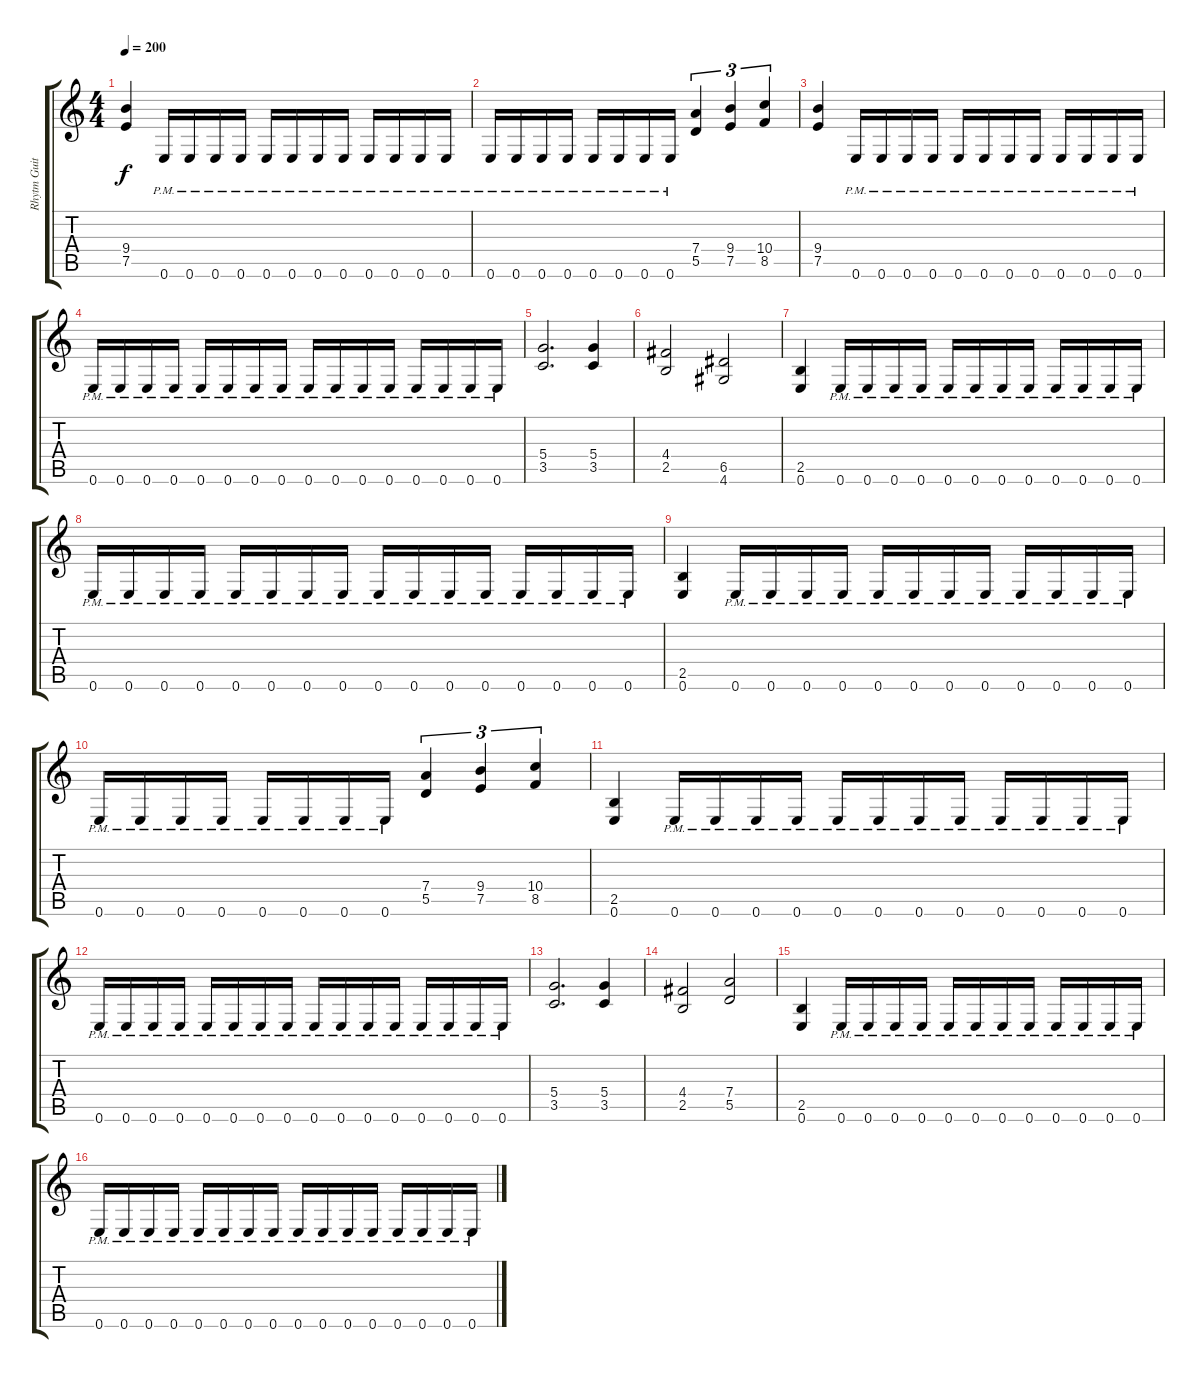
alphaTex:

\track ("Rhytm Guitar" "Rhytm Guit") {instrument distortionguitar}
\staff {score tabs}
\tuning (E4 B3 G3 D3 A2 E2) {hide}
\ts (4 4)
\tempo 200
\clef g2
\ks c
(9.4 7.5).4{dy f} 0.6{pm}.16 0.6{pm}.16 0.6{pm}.16 0.6{pm}.16 0.6{pm}.16 0.6{pm}.16 0.6{pm}.16 0.6{pm}.16 0.6{pm}.16 0.6{pm}.16 0.6{pm}.16 0.6{pm}.16 |
0.6{pm}.16 0.6{pm}.16 0.6{pm}.16 0.6{pm}.16 0.6{pm}.16 0.6{pm}.16 0.6{pm}.16 0.6{pm}.16 (7.4 5.5).4{tu (3 2)} (9.4 7.5).4{tu (3 2)} (10.4 8.5).4{tu (3 2)} |
(9.4 7.5).4 0.6{pm}.16 0.6{pm}.16 0.6{pm}.16 0.6{pm}.16 0.6{pm}.16 0.6{pm}.16 0.6{pm}.16 0.6{pm}.16 0.6{pm}.16 0.6{pm}.16 0.6{pm}.16 0.6{pm}.16 |
0.6{pm}.16 0.6{pm}.16 0.6{pm}.16 0.6{pm}.16 0.6{pm}.16 0.6{pm}.16 0.6{pm}.16 0.6{pm}.16 0.6{pm}.16 0.6{pm}.16 0.6{pm}.16 0.6{pm}.16 0.6{pm}.16 0.6{pm}.16 0.6{pm}.16 0.6{pm}.16 |
(5.4 3.5).2{d} (5.4 3.5).4 |
(4.4 2.5).2 (6.5 4.6).2 |
(2.5 0.6).4 0.6{pm}.16 0.6{pm}.16 0.6{pm}.16 0.6{pm}.16 0.6{pm}.16 0.6{pm}.16 0.6{pm}.16 0.6{pm}.16 0.6{pm}.16 0.6{pm}.16 0.6{pm}.16 0.6{pm}.16 |
0.6{pm}.16 0.6{pm}.16 0.6{pm}.16 0.6{pm}.16 0.6{pm}.16 0.6{pm}.16 0.6{pm}.16 0.6{pm}.16 0.6{pm}.16 0.6{pm}.16 0.6{pm}.16 0.6{pm}.16 0.6{pm}.16 0.6{pm}.16 0.6{pm}.16 0.6{pm}.16 |
(2.5 0.6).4 0.6{pm}.16 0.6{pm}.16 0.6{pm}.16 0.6{pm}.16 0.6{pm}.16 0.6{pm}.16 0.6{pm}.16 0.6{pm}.16 0.6{pm}.16 0.6{pm}.16 0.6{pm}.16 0.6{pm}.16 |
0.6{pm}.16 0.6{pm}.16 0.6{pm}.16 0.6{pm}.16 0.6{pm}.16 0.6{pm}.16 0.6{pm}.16 0.6{pm}.16 (7.4 5.5).4{tu (3 2)} (9.4 7.5).4{tu (3 2)} (10.4 8.5).4{tu (3 2)} |
(2.5 0.6).4 0.6{pm}.16 0.6{pm}.16 0.6{pm}.16 0.6{pm}.16 0.6{pm}.16 0.6{pm}.16 0.6{pm}.16 0.6{pm}.16 0.6{pm}.16 0.6{pm}.16 0.6{pm}.16 0.6{pm}.16 |
0.6{pm}.16 0.6{pm}.16 0.6{pm}.16 0.6{pm}.16 0.6{pm}.16 0.6{pm}.16 0.6{pm}.16 0.6{pm}.16 0.6{pm}.16 0.6{pm}.16 0.6{pm}.16 0.6{pm}.16 0.6{pm}.16 0.6{pm}.16 0.6{pm}.16 0.6{pm}.16 |
(5.4 3.5).2{d} (5.4 3.5).4 |
(4.4 2.5).2 (7.4 5.5).2 |
(2.5 0.6).4 0.6{pm}.16 0.6{pm}.16 0.6{pm}.16 0.6{pm}.16 0.6{pm}.16 0.6{pm}.16 0.6{pm}.16 0.6{pm}.16 0.6{pm}.16 0.6{pm}.16 0.6{pm}.16 0.6{pm}.16 |
0.6{pm}.16 0.6{pm}.16 0.6{pm}.16 0.6{pm}.16 0.6{pm}.16 0.6{pm}.16 0.6{pm}.16 0.6{pm}.16 0.6{pm}.16 0.6{pm}.16 0.6{pm}.16 0.6{pm}.16 0.6{pm}.16 0.6{pm}.16 0.6{pm}.16 0.6{pm}.16
